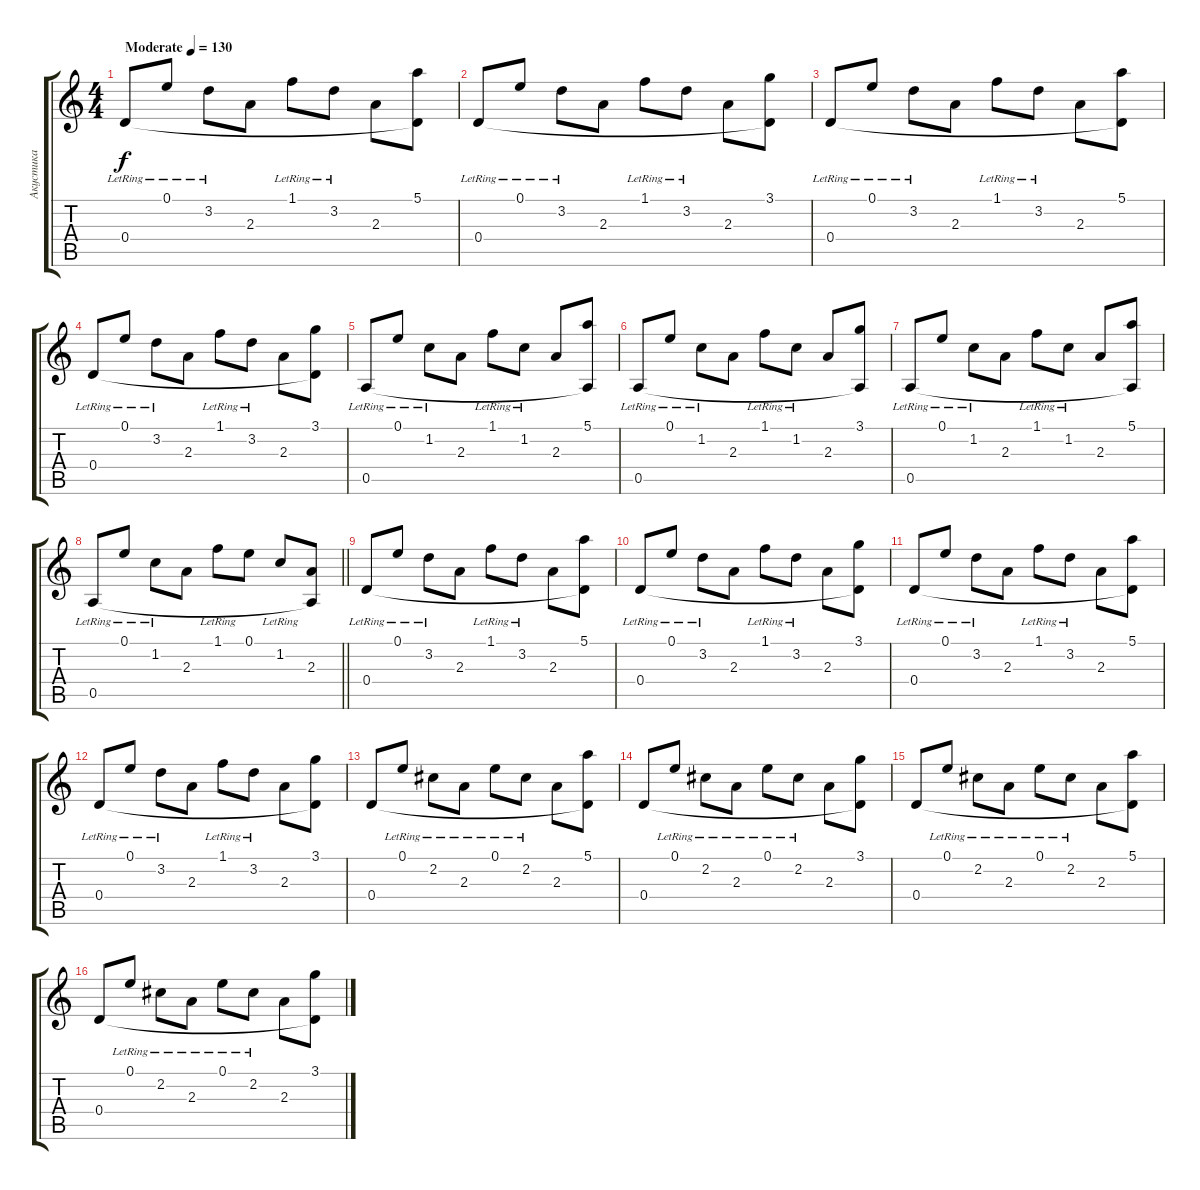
\track ("Акустика" "Акустика") {instrument acousticguitarsteel}
\staff {score tabs}
\tuning (E4 B3 G3 D3 A2 E2) {hide}
\ts (4 4)
\tempo (130 "Moderate")
\clef g2
\ks c
0.4{lr}.8{dy f instrument acousticguitarsteel} 0.1{lr}.8 3.2{lr}.8 2.3.8 1.1{lr}.8 3.2{lr}.8 2.3.8 (5.1 0.4{t}).8 |
0.4{lr}.8 0.1{lr}.8 3.2{lr}.8 2.3.8 1.1{lr}.8 3.2{lr}.8 2.3.8 (3.1 0.4{t}).8 |
0.4{lr}.8 0.1{lr}.8 3.2{lr}.8 2.3.8 1.1{lr}.8 3.2{lr}.8 2.3.8 (5.1 0.4{t}).8 |
0.4{lr}.8 0.1{lr}.8 3.2{lr}.8 2.3.8 1.1{lr}.8 3.2{lr}.8 2.3.8 (3.1 0.4{t}).8 |
0.5{lr}.8 0.1{lr}.8 1.2{lr}.8 2.3.8 1.1{lr}.8 1.2{lr}.8 2.3.8 (5.1 0.5{t}).8 |
0.5{lr}.8 0.1{lr}.8 1.2{lr}.8 2.3.8 1.1{lr}.8 1.2{lr}.8 2.3.8 (3.1 0.5{t}).8 |
0.5{lr}.8 0.1{lr}.8 1.2{lr}.8 2.3.8 1.1{lr}.8 1.2{lr}.8 2.3.8 (5.1 0.5{t}).8 |
\barLineRight lightlight
0.5{lr}.8 0.1{lr}.8 1.2{lr}.8 2.3.8 1.1{lr}.8 0.1.8 1.2{lr}.8 (2.3 0.5{t}).8 |
0.4{lr}.8 0.1{lr}.8 3.2{lr}.8 2.3.8 1.1{lr}.8 3.2{lr}.8 2.3.8 (5.1 0.4{t}).8 |
0.4{lr}.8 0.1{lr}.8 3.2{lr}.8 2.3.8 1.1{lr}.8 3.2{lr}.8 2.3.8 (3.1 0.4{t}).8 |
0.4{lr}.8 0.1{lr}.8 3.2{lr}.8 2.3.8 1.1{lr}.8 3.2{lr}.8 2.3.8 (5.1 0.4{t}).8 |
0.4{lr}.8 0.1{lr}.8 3.2{lr}.8 2.3.8 1.1{lr}.8 3.2{lr}.8 2.3.8 (3.1 0.4{t}).8 |
0.4.8 0.1{lr}.8 2.2{lr}.8 2.3{lr}.8 0.1{lr}.8 2.2{lr}.8 2.3.8 (5.1 0.4{t}).8 |
0.4.8 0.1{lr}.8 2.2{lr}.8 2.3{lr}.8 0.1{lr}.8 2.2{lr}.8 2.3.8 (3.1 0.4{t}).8 |
0.4.8 0.1{lr}.8 2.2{lr}.8 2.3{lr}.8 0.1{lr}.8 2.2{lr}.8 2.3.8 (5.1 0.4{t}).8 |
0.4.8 0.1{lr}.8 2.2{lr}.8 2.3{lr}.8 0.1{lr}.8 2.2{lr}.8 2.3.8 (3.1 0.4{t}).8
